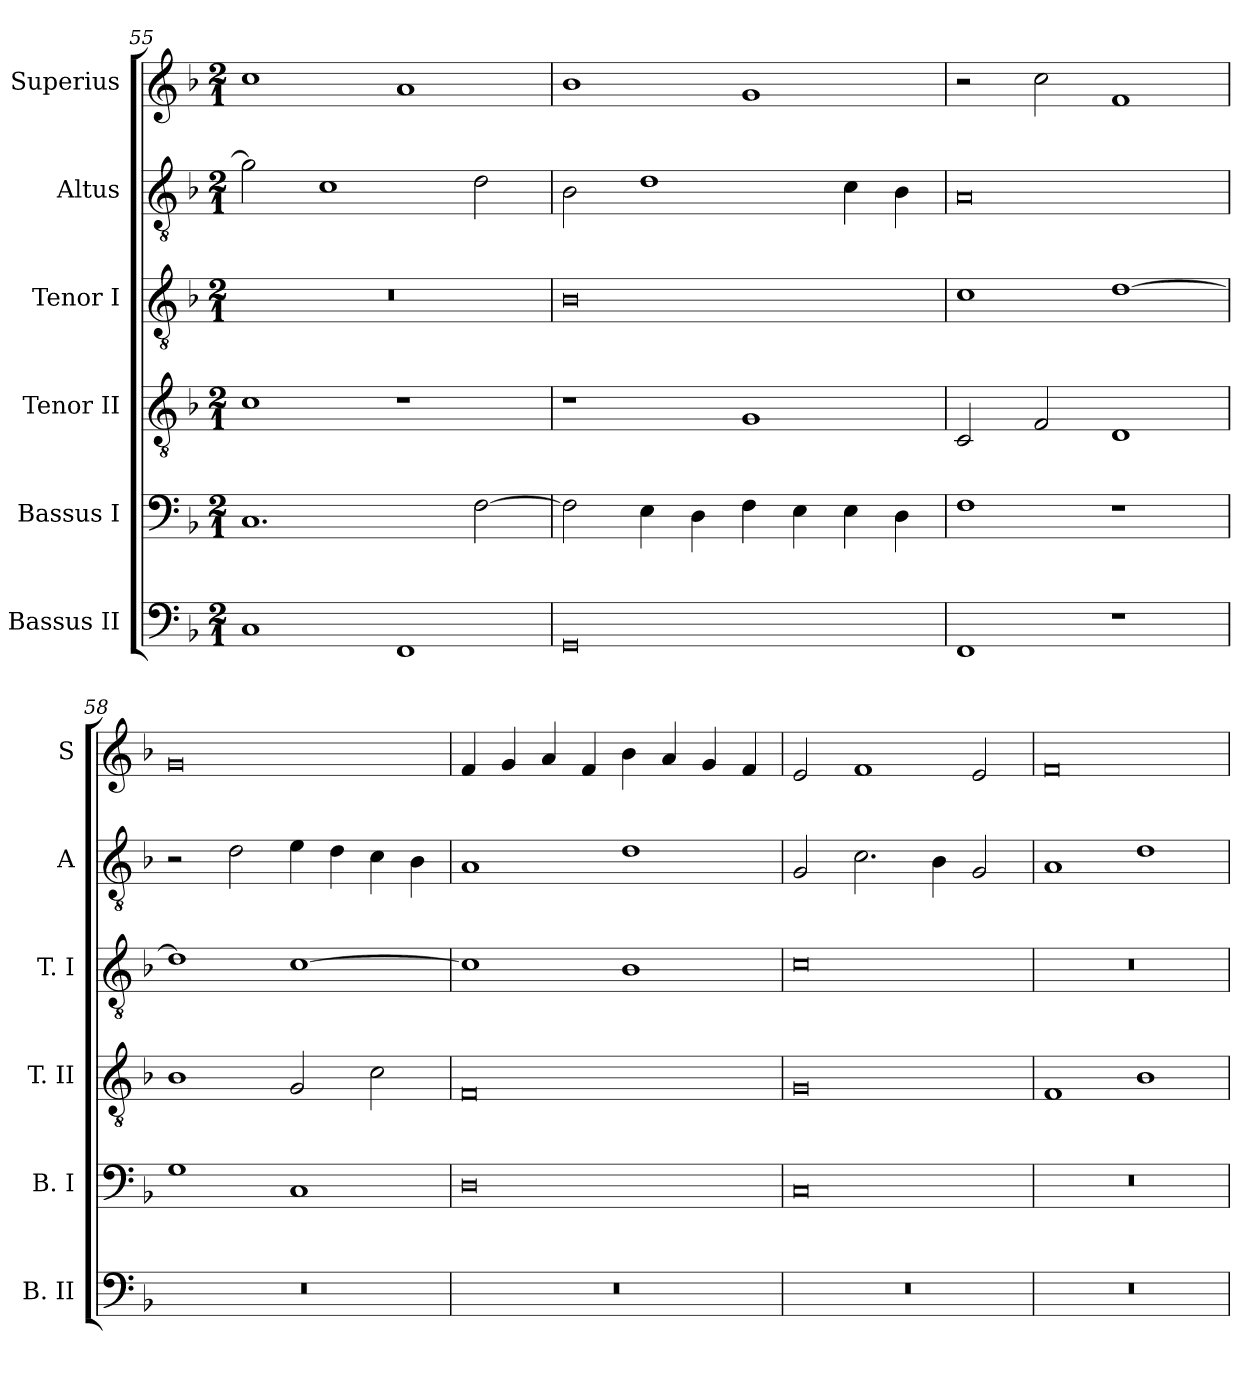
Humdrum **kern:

**kern	**kern	**kern	**kern	**kern	**kern
*part6	*part5	*part4	*part3	*part2	*part1
*staff6	*staff5	*staff4	*staff3	*staff2	*staff1
*I"Bassus II	*I"Bassus I	*I"Tenor II	*I"Tenor I	*I"Altus	*I"Superius
*I'B. II	*I'B. I	*I'T. II	*I'T. I	*I'A	*I'S
*clefF4	*clefF4	*clefGv2	*clefGv2	*clefGv2	*clefG2
*k[b-]	*k[b-]	*k[b-]	*k[b-]	*k[b-]	*k[b-]
*F:	*F:	*F:	*F:	*F:	*F:
*M2/1	*M2/1	*M2/1	*M2/1	*M2/1	*M2/1
=55	=55	=55	=55	=55	=55
1C	1.C	1c	0r	2g]	1cc
.	.	.	.	1c	.
1FF	.	1r	.	.	1a
.	[2F	.	.	2d	.
=56	=56	=56	=56	=56	=56
0GG	2F]	1r	0B-	2B-	1b-
.	4E	.	.	1d	.
.	4D	.	.	.	.
.	4F	1G	.	.	1g
.	4E	.	.	.	.
.	4E	.	.	4c	.
.	4D	.	.	4B-	.
=57	=57	=57	=57	=57	=57
1FF	1F	2C	1c	0A	2r
.	.	2F	.	.	2cc
1r	1r	1D	[1d	.	1f
=58	=58	=58	=58	=58	=58
0r	1G	1B-	1d]	2r	0g
.	.	.	.	2d	.
.	1C	2G	[1c	4e	.
.	.	.	.	4d	.
.	.	2c	.	4c	.
.	.	.	.	4B-	.
=59	=59	=59	=59	=59	=59
0r	0D	0F	1c]	1A	4f
.	.	.	.	.	4g
.	.	.	.	.	4a
.	.	.	.	.	4f
.	.	.	1B-	1d	4b-
.	.	.	.	.	4a
.	.	.	.	.	4g
.	.	.	.	.	4f
=60	=60	=60	=60	=60	=60
0r	0C	0G	0c	2G	2e
.	.	.	.	2.c	1f
.	.	.	.	4B-	.
.	.	.	.	2G	2e
=61	=61	=61	=61	=61	=61
0r	0r	1F	0r	1A	0f
.	.	1B-	.	1d	.
=	=	=	=	=	=
*-	*-	*-	*-	*-	*-
